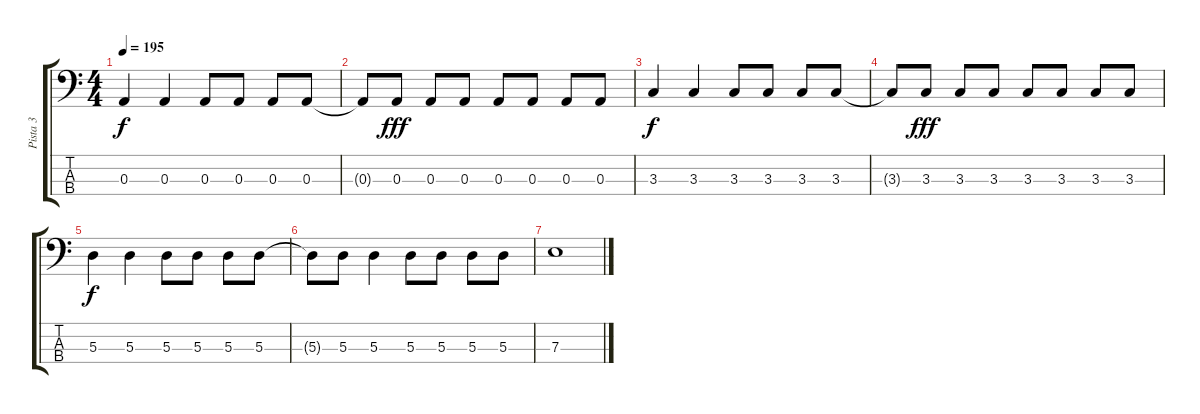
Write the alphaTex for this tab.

\track ("Pista 3" "Pista 3") {instrument electricbasspick}
\staff {score tabs}
\tuning (G2 D2 A1 E1) {hide}
\ts (4 4)
\tempo 195
\clef f4
\ks c
0.3.4{dy f} 0.3.4 0.3.8 0.3.8 0.3.8 0.3.8 |
0.3{t}.8 0.3.8{dy fff} 0.3.8 0.3.8 0.3.8 0.3.8 0.3.8 0.3.8 |
3.3.4{dy f} 3.3.4 3.3.8 3.3.8 3.3.8 3.3.8 |
3.3{t}.8 3.3.8{dy fff} 3.3.8 3.3.8 3.3.8 3.3.8 3.3.8 3.3.8 |
5.3.4{dy f} 5.3.4 5.3.8 5.3.8 5.3.8 5.3.8 |
5.3{t}.8 5.3.8 5.3.4 5.3.8 5.3.8 5.3.8 5.3.8 |
7.3.1
